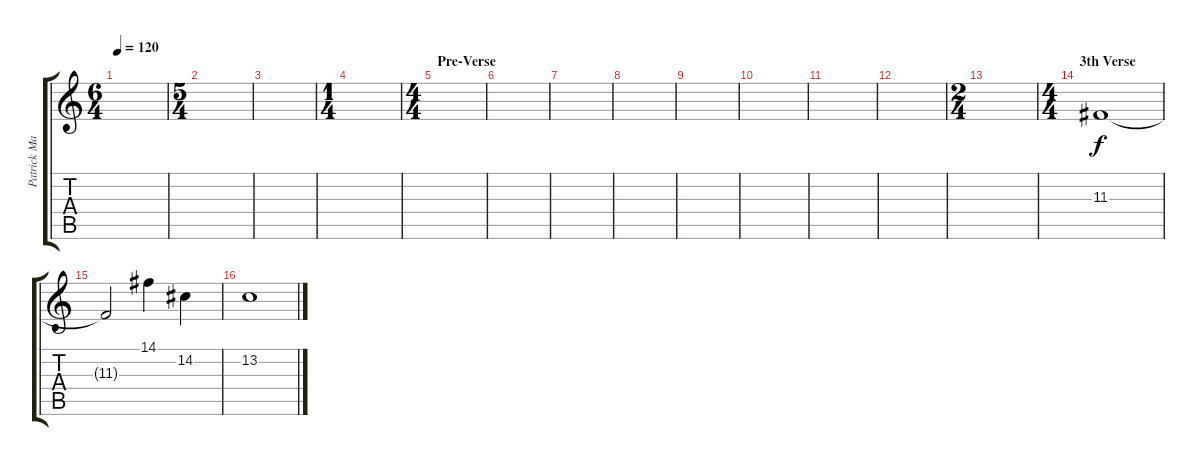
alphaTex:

\track ("Patrick Mameli " "Patrick Ma") {instrument stringensemble2}
\staff {score tabs}
\tuning (E4 B3 G3 D3 A2 E2) {hide}
\ts (6 4)
\tempo 120
\clef g2
\ks c
|
\ts (5 4)
|
|
\ts (1 4)
|
\ts (4 4)
\section ("" "Pre-Verse")
|
|
|
|
|
|
|
|
\ts (2 4)
|
\ts (4 4)
\section ("" "3th Verse")
11.3.1{volume 16} |
11.3{t}.2 14.1.4 14.2.4 |
13.2.1
